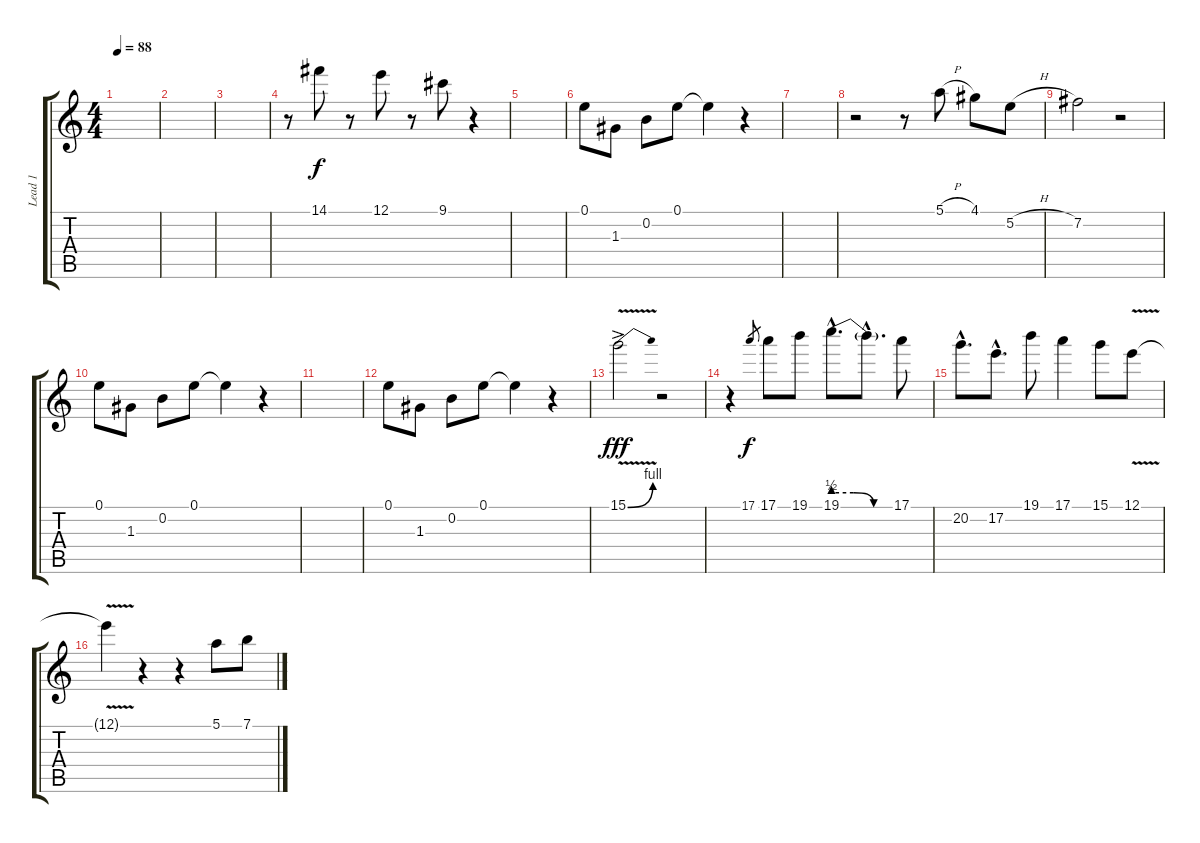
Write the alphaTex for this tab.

\track ("Lead 1" "Lead 1") {instrument overdrivenguitar}
\staff {score tabs}
\tuning (E4 B3 G3 D3 A2 E2) {hide}
\ts (4 4)
\tempo 88
\clef g2
\ks c
|
|
|
r.8 14.1.8 r.8 12.1.8 r.8 9.1.8 r.4 |
|
0.1.8{volume 12 instrument electricguitarjazz} 1.3.8 0.2.8 0.1.8 0.1{t}.4 r.4 |
|
r.2 r.8 5.1{h}.8 4.1.8 5.2{h}.8 |
7.2.2 r.2 |
0.1.8 1.3.8 0.2.8 0.1.8 0.1{t}.4 r.4 |
|
0.1.8 1.3.8 0.2.8 0.1.8 0.1{t}.4 r.4 |
15.1{be (bend 0 0 60 4) v ac}.2{dy fff volume 16 balance 8 instrument overdrivenguitar} r.2 |
r.4 17.1.8{gr dy f} 17.1.8 19.1.8 19.1{be (custom 0 2 20 2 40 0 60 0) hac}.8{d} 19.1{hac t}.8{d} 17.1.8 |
20.2{hac}.8{d} 17.2{hac}.8{d} 19.1.8 17.1.4 15.1.8 12.1{v}.8 |
12.1{t}.4 r.4 r.4 5.1.8 7.1.8
